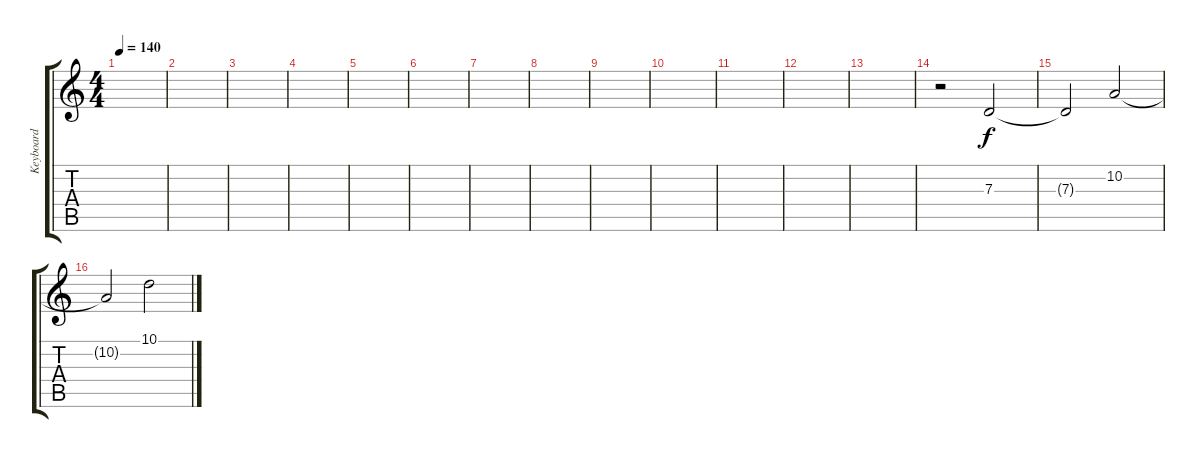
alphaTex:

\track ("Keyboard" "Keyboard") {instrument synthstrings1}
\staff {score tabs}
\tuning (E4 B3 G3 D3 A2 E2) {hide}
\ts (4 4)
\tempo 140
\clef g2
\ks c
|
|
|
|
|
|
|
|
|
|
|
|
|
r.2 7.3.2 |
7.3{t}.2 10.2.2 |
10.2{t}.2 10.1.2
